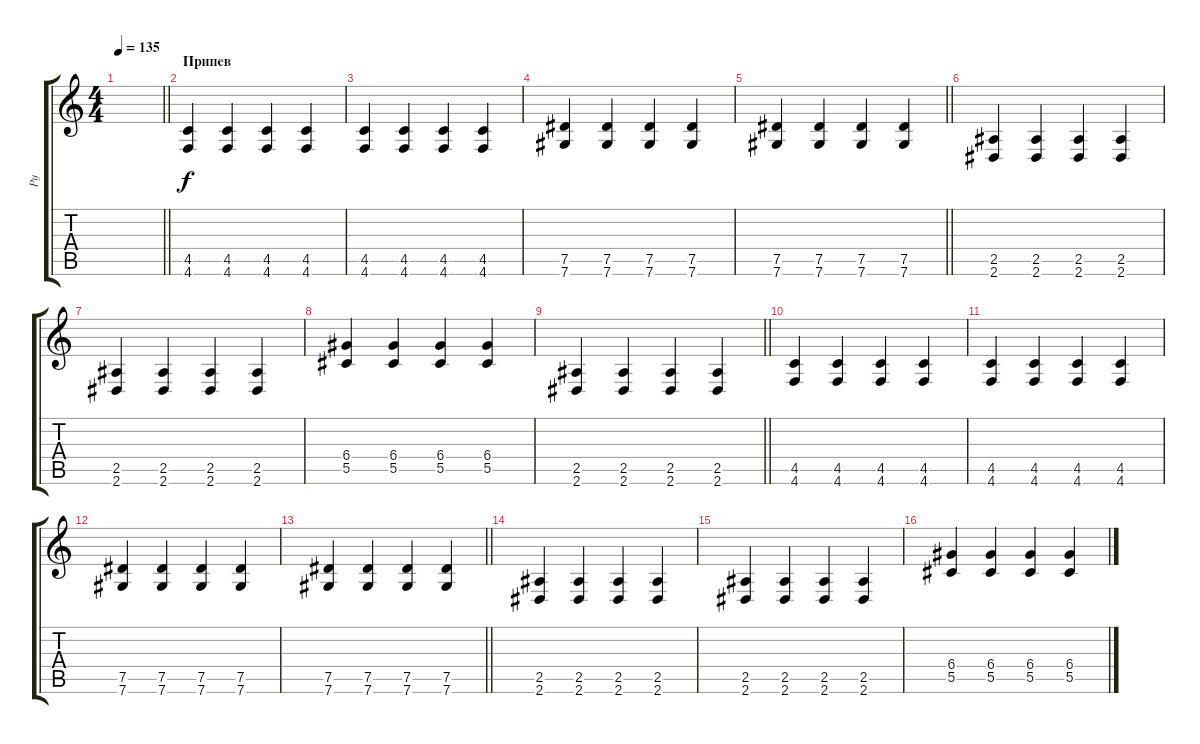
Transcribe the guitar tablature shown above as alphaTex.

\track ("Ру" "Ру") {instrument distortionguitar}
\staff {score tabs}
\tuning (E4 B3 G3 D3 Ab2 Db2) {hide}
\ts (4 4)
\tempo 135
\clef g2
\barLineRight lightlight
\ks c
|
\section ("" "Припев")
(4.5 4.6).4 (4.5 4.6).4 (4.5 4.6).4 (4.5 4.6).4 |
(4.5 4.6).4 (4.5 4.6).4 (4.5 4.6).4 (4.5 4.6).4 |
(7.5 7.6).4 (7.5 7.6).4 (7.5 7.6).4 (7.5 7.6).4 |
\barLineRight lightlight
(7.5 7.6).4 (7.5 7.6).4 (7.5 7.6).4 (7.5 7.6).4 |
(2.5 2.6).4 (2.5 2.6).4 (2.5 2.6).4 (2.5 2.6).4 |
(2.5 2.6).4 (2.5 2.6).4 (2.5 2.6).4 (2.5 2.6).4 |
(6.4 5.5).4 (6.4 5.5).4 (6.4 5.5).4 (6.4 5.5).4 |
\barLineRight lightlight
(2.5 2.6).4 (2.5 2.6).4 (2.5 2.6).4 (2.5 2.6).4 |
(4.5 4.6).4 (4.5 4.6).4 (4.5 4.6).4 (4.5 4.6).4 |
(4.5 4.6).4 (4.5 4.6).4 (4.5 4.6).4 (4.5 4.6).4 |
(7.5 7.6).4 (7.5 7.6).4 (7.5 7.6).4 (7.5 7.6).4 |
\barLineRight lightlight
(7.5 7.6).4 (7.5 7.6).4 (7.5 7.6).4 (7.5 7.6).4 |
(2.5 2.6).4 (2.5 2.6).4 (2.5 2.6).4 (2.5 2.6).4 |
(2.5 2.6).4 (2.5 2.6).4 (2.5 2.6).4 (2.5 2.6).4 |
(6.4 5.5).4 (6.4 5.5).4 (6.4 5.5).4 (6.4 5.5).4
